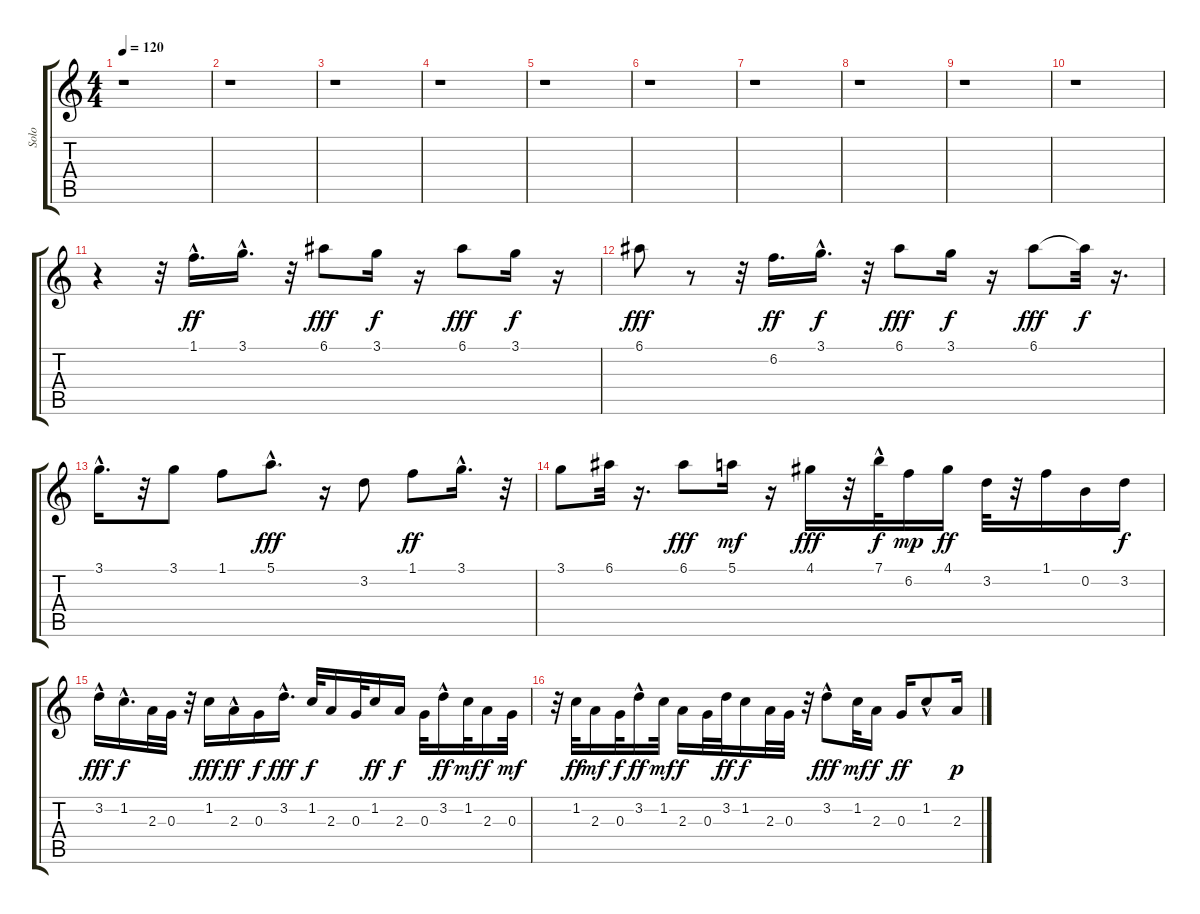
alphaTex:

\track ("Solo" "Solo") {instrument overdrivenguitar}
\staff {score tabs}
\tuning (E4 B3 G3 D3 A2 E2) {hide}
\ts (4 4)
\tempo 120
\clef g2
\ks c
r.1{dy ff} |
r.1 |
r.1 |
r.1 |
r.1 |
r.1 |
r.1 |
r.1 |
r.1 |
r.1 |
r.4 r.32 1.1{hac}.16{d instrument overdrivenguitar} 3.1{hac}.16{d} r.32 6.1.8{dy fff} 3.1.16{dy f} r.16 6.1.8{dy fff} 3.1.16{dy f} r.16 |
6.1.8{dy fff} r.8 r.32 6.2.16{d dy ff} 3.1{hac}.16{d dy f} r.32 6.1.8{dy fff} 3.1.16{dy f} r.16 6.1.8{dy fff} 6.1{t}.32{dy f} r.16{d} |
3.1{hac}.16{d} r.32 3.1.8 1.1.8 5.1{hac}.8{d dy fff} r.16 3.2.8 1.1.8{dy ff} 3.1{hac}.16{d} r.32 |
3.1.8 6.1.32 r.16{d} 6.1.8{dy fff} 5.1.16{dy mf} r.16 4.1.16{dy fff} r.32 7.1{hac}.32{dy f} 6.2.16{dy mp} 4.1.16{dy ff} 3.2.32 r.32 1.1.16 0.2.16 3.2.16{dy f} |
3.2{hac}.16{dy fff} 1.2{hac}.16{d dy f} 2.3.32 0.3.32 r.32 1.2.16{dy fff} 2.3{hac}.16{dy ff} 0.3.16{dy f} 3.2{hac}.16{d dy fff} 1.2.32{dy f} 2.3.16 0.3.32 1.2.16{dy ff} 2.3.16{dy f} 0.3.32 3.2{hac}.16{dy ff} 1.2.32{dy mf} 2.3.16{dy f} 0.3.32{dy mf} |
r.32 1.2.32{dy ff} 2.3.16{dy mf} 0.3.32{dy f} 3.2{hac}.16{dy ff} 1.2.32{dy mf} 2.3.16{dy f} 0.3.32 3.2.32{dy ff} 1.2.16{dy f} 2.3.32 0.3.32 r.32 3.2{hac}.8{dy fff} 1.2.32{dy mf} 2.3.16{dy f} 0.3.16{dy ff} 1.2{hac}.8 2.3.16{dy p}
